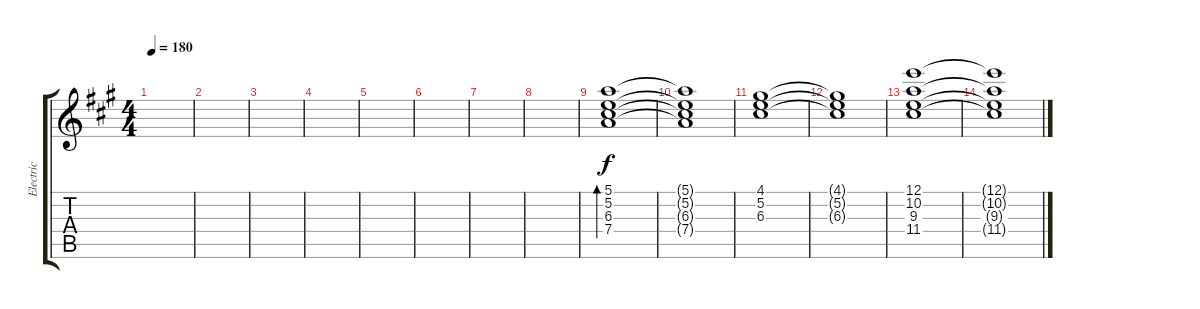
\track ("Electric" "Electric") {instrument distortionguitar}
\staff {score tabs}
\tuning (E4 B3 G3 D3 A2 E2) {hide}
\ts (4 4)
\tempo 180
\clef g2
\ks a
|
|
|
|
|
|
|
|
(5.1 5.2 6.3 7.4).1{bd 480} |
(5.1{t} 5.2{t} 6.3{t} 7.4{t}).1 |
(4.1 5.2 6.3).1 |
(4.1{t} 5.2{t} 6.3{t}).1 |
(12.1 10.2 9.3 11.4).1 |
(12.1{t} 10.2{t} 9.3{t} 11.4{t}).1
